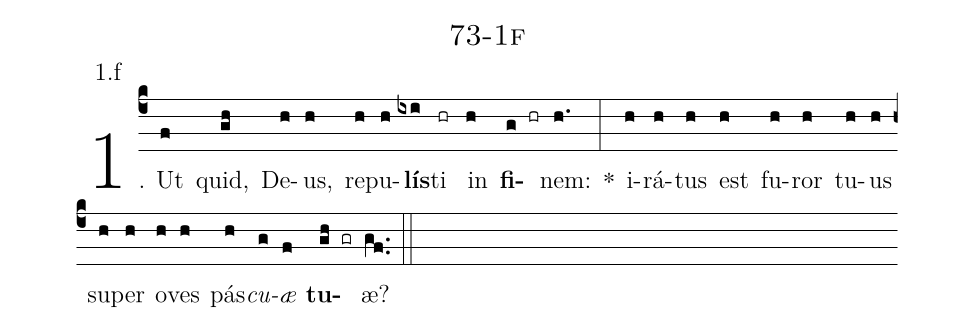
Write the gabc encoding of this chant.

name: 73-1f;
annotation: 1.f;
%%
(c4)1. Ut(f) quid,(gh) De(h)us,(h) re(h)pu(h)<b>lís</b>(ixi)ti(hr) in(h) <b>fi</b>(g hr)nem:(h.) *(:) i(h)rá(h)tus(h) est(h) fu(h)ror(h) tu(h)us(h) su(h)per(h) o(h)ves(h) pás(h)<i>cu</i>(g)<i>æ</i>(f) <b>tu</b>(gh gr)æ?(gf..) (::)
